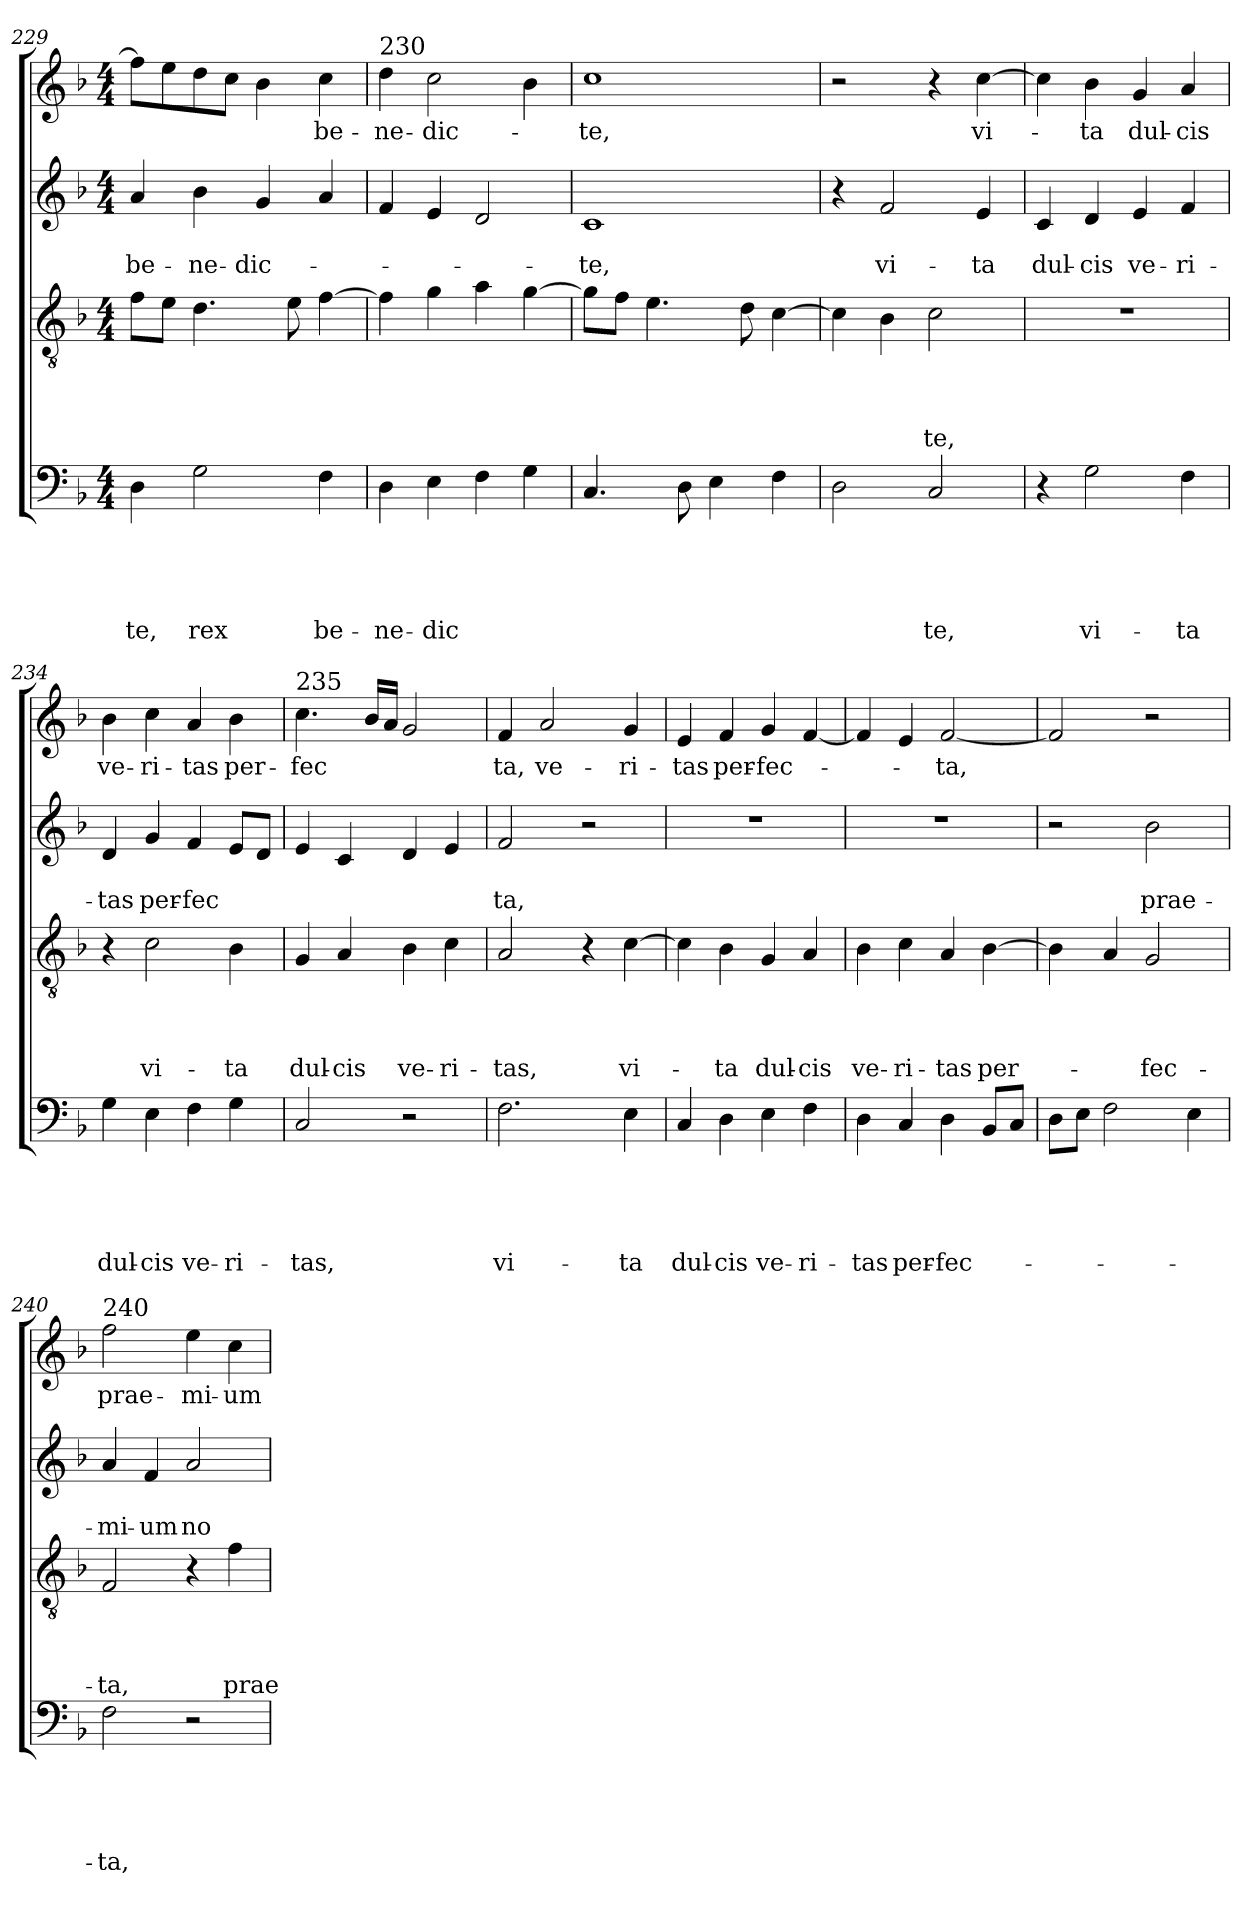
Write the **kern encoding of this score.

**kern	**text	**text	**text	**text	**text	**kern	**text	**text	**text	**text	**kern	**text	**text	**kern	**text
*part4	*part4	*part4	*part4	*part4	*part4	*part3	*part3	*part3	*part3	*part3	*part2	*part2	*part2	*part1	*part1
*staff4	*staff4	*staff4	*staff4	*staff4	*staff4	*staff3	*staff3	*staff3	*staff3	*staff3	*staff2	*staff2	*staff2	*staff1	*staff1
!!LO:LB:g=z
*clefF4	*	*	*	*	*	*clefGv2	*	*	*	*	*clefG2	*	*	*clefG2	*
*k[b-]	*	*	*	*	*	*k[b-]	*	*	*	*	*k[b-]	*	*	*k[b-]	*
*F:	*	*	*	*	*	*F:	*	*	*	*	*F:	*	*	*F:	*
*M4/4	*	*	*	*	*	*M4/4	*	*	*	*	*M4/4	*	*	*M4/4	*
=229	=229	=229	=229	=229	=229	=229	=229	=229	=229	=229	=229	=229	=229	=229	=229
!	!	!	!	!	!LO:LY:b	!	!	!	!	!	!	!	!LO:LY:b	!	!
4D\	.	.	.	.	-­te,	8f\L	.	.	.	.	4a/	.	be-	8ff\L]	.
.	.	.	.	.	.	8e\J	.	.	.	.	.	.	.	8ee\	.
!	!	!	!	!	!LO:LY:b	!	!	!	!	!	!	!	!LO:LY:b	!	!
2G\	.	.	.	.	rex	4.d\	.	.	.	.	4b-\	.	-ne-	8dd\	.
.	.	.	.	.	.	.	.	.	.	.	.	.	.	8cc\J	.
!	!	!	!	!	!	!	!	!	!	!	!	!	!LO:LY:b	!	!
.	.	.	.	.	.	.	.	.	.	.	4g/	.	-dic-	4b-\	.
.	.	.	.	.	.	8e\	.	.	.	.	.	.	.	.	.
!	!	!	!	!	!LO:LY:b	!	!	!	!	!	!	!	!	!	!LO:LY:b
4F\	.	.	.	.	be-	[4f\	.	.	.	.	4a/	.	.	4cc\	be-
=230	=230	=230	=230	=230	=230	=230	=230	=230	=230	=230	=230	=230	=230	=230	=230
!	!	!	!	!	!	!	!	!	!	!	!	!	!	!LO:TX:a:t=230	!
!	!	!	!	!	!LO:LY:b	!	!	!	!	!	!	!	!	!	!LO:LY:b
4D\	.	.	.	.	-ne-	4f\]	.	.	.	.	4f/	.	.	4dd\	-ne-
!	!	!	!	!	!LO:LY:b	!	!	!	!	!	!	!	!	!	!LO:LY:b
4E\	.	.	.	.	-dic	4g\	.	.	.	.	4e/	.	.	2cc\	-dic-
4F\	.	.	.	.	.	4a\	.	.	.	.	2d/	.	.	.	.
4G\	.	.	.	.	.	[4g\	.	.	.	.	.	.	.	4b-\	.
=231	=231	=231	=231	=231	=231	=231	=231	=231	=231	=231	=231	=231	=231	=231	=231
!	!	!	!	!	!	!	!	!	!	!	!	!	!LO:LY:b	!	!LO:LY:b
4.C/	.	.	.	.	.	8g\L]	.	.	.	.	1c	.	-te,	1cc	-te,
.	.	.	.	.	.	8f\J	.	.	.	.	.	.	.	.	.
.	.	.	.	.	.	4.e\	.	.	.	.	.	.	.	.	.
8D\	.	.	.	.	.	.	.	.	.	.	.	.	.	.	.
4E\	.	.	.	.	.	.	.	.	.	.	.	.	.	.	.
.	.	.	.	.	.	8d\	.	.	.	.	.	.	.	.	.
4F\	.	.	.	.	.	[4c\	.	.	.	.	.	.	.	.	.
=232	=232	=232	=232	=232	=232	=232	=232	=232	=232	=232	=232	=232	=232	=232	=232
2D\	.	.	.	.	.	4c\]	.	.	.	.	4r	.	.	2r	.
!	!	!	!	!	!	!	!	!	!	!	!	!	!LO:LY:b	!	!
.	.	.	.	.	.	4B-\	.	.	.	.	2f/	.	vi-	.	.
!	!	!	!	!	!LO:LY:b	!	!	!	!	!LO:LY:b	!	!	!	!	!
2C/	.	.	.	.	te,	2c\	.	.	.	te,	.	.	.	4r	.
!	!	!	!	!	!	!	!	!	!	!	!	!	!LO:LY:b	!	!LO:LY:b
.	.	.	.	.	.	.	.	.	.	.	4e/	.	-ta	[4cc\	vi-
=233	=233	=233	=233	=233	=233	=233	=233	=233	=233	=233	=233	=233	=233	=233	=233
!	!	!	!	!	!	!	!	!	!	!	!	!	!LO:LY:b	!	!
4r	.	.	.	.	.	1r	.	.	.	.	4c/	.	dul-	4cc\]	.
!	!	!	!	!	!LO:LY:b	!	!	!	!	!	!	!	!LO:LY:b	!	!LO:LY:b
2G\	.	.	.	.	vi-	.	.	.	.	.	4d/	.	-cis	4b-\	-ta
!	!	!	!	!	!	!	!	!	!	!	!	!	!LO:LY:b	!	!LO:LY:b
.	.	.	.	.	.	.	.	.	.	.	4e/	.	ve-	4g/	dul-
!	!	!	!	!	!LO:LY:b	!	!	!	!	!	!	!	!LO:LY:b	!	!LO:LY:b
4F\	.	.	.	.	-ta	.	.	.	.	.	4f/	.	-ri-	4a/	-cis
=234	=234	=234	=234	=234	=234	=234	=234	=234	=234	=234	=234	=234	=234	=234	=234
!	!	!	!	!	!LO:LY:b	!	!	!	!	!	!	!	!LO:LY:b	!	!LO:LY:b
4G\	.	.	.	.	dul-	4r	.	.	.	.	4d/	.	-tas	4b-\	ve-
!	!	!	!	!	!LO:LY:b	!	!	!	!	!LO:LY:b	!	!	!LO:LY:b	!	!LO:LY:b
4E\	.	.	.	.	-cis	2c\	.	.	.	vi-	4g/	.	per-	4cc\	-ri-
!	!	!	!	!	!LO:LY:b	!	!	!	!	!	!	!	!LO:LY:b	!	!LO:LY:b
4F\	.	.	.	.	ve-	.	.	.	.	.	4f/	.	-fec	4a/	-tas
!	!	!	!	!	!LO:LY:b	!	!	!	!	!LO:LY:b	!	!	!	!	!LO:LY:b
4G\	.	.	.	.	-ri-	4B-\	.	.	.	-ta	8e/L	.	.	4b-\	per-
.	.	.	.	.	.	.	.	.	.	.	8d/J	.	.	.	.
!!LO:LB:g=z
=235	=235	=235	=235	=235	=235	=235	=235	=235	=235	=235	=235	=235	=235	=235	=235
!	!	!	!	!	!	!	!	!	!	!	!	!	!	!LO:TX:a:t=235	!
!	!	!	!	!	!LO:LY:b	!	!	!	!	!LO:LY:b	!	!	!	!	!LO:LY:b
2C/	.	.	.	.	-­tas,	4G/	.	.	.	dul-	4e/	.	.	4.cc\	-­fec
!	!	!	!	!	!	!	!	!	!	!LO:LY:b	!	!	!	!	!
.	.	.	.	.	.	4A/	.	.	.	-cis	4c/	.	.	.	.
.	.	.	.	.	.	.	.	.	.	.	.	.	.	16b-/LL	.
.	.	.	.	.	.	.	.	.	.	.	.	.	.	16a/JJ	.
!	!	!	!	!	!	!	!	!	!	!LO:LY:b	!	!	!	!	!
2r	.	.	.	.	.	4B-\	.	.	.	ve-	4d/	.	.	2g/	.
!	!	!	!	!	!	!	!	!	!	!LO:LY:b	!	!	!	!	!
.	.	.	.	.	.	4c\	.	.	.	-ri-	4e/	.	.	.	.
=236	=236	=236	=236	=236	=236	=236	=236	=236	=236	=236	=236	=236	=236	=236	=236
!	!	!	!	!	!LO:LY:b	!	!	!	!	!LO:LY:b	!	!	!LO:LY:b	!	!LO:LY:b
2.F\	.	.	.	.	vi-	2A/	.	.	.	-tas,	2f/	.	ta,	4f/	ta,
!	!	!	!	!	!	!	!	!	!	!	!	!	!	!	!LO:LY:b
.	.	.	.	.	.	.	.	.	.	.	.	.	.	2a/	ve-
.	.	.	.	.	.	4r	.	.	.	.	2r	.	.	.	.
!	!	!	!	!	!LO:LY:b	!	!	!	!	!LO:LY:b	!	!	!	!	!LO:LY:b
4E\	.	.	.	.	-ta	[4c\	.	.	.	vi-	.	.	.	4g/	-ri-
=237	=237	=237	=237	=237	=237	=237	=237	=237	=237	=237	=237	=237	=237	=237	=237
!	!	!	!	!	!LO:LY:b	!	!	!	!	!	!	!	!	!	!LO:LY:b
4C/	.	.	.	.	dul-	4c\]	.	.	.	.	1r	.	.	4e/	-tas
!	!	!	!	!	!LO:LY:b	!	!	!	!	!LO:LY:b	!	!	!	!	!LO:LY:b
4D\	.	.	.	.	-cis	4B-\	.	.	.	-ta	.	.	.	4f/	per-
!	!	!	!	!	!LO:LY:b	!	!	!	!	!LO:LY:b	!	!	!	!	!LO:LY:b
4E\	.	.	.	.	ve-	4G/	.	.	.	dul-	.	.	.	4g/	-fec-
!	!	!	!	!	!LO:LY:b	!	!	!	!	!LO:LY:b	!	!	!	!	!
4F\	.	.	.	.	-ri-	4A/	.	.	.	-cis	.	.	.	[4f/	.
=238	=238	=238	=238	=238	=238	=238	=238	=238	=238	=238	=238	=238	=238	=238	=238
!	!	!	!	!	!LO:LY:b	!	!	!	!	!LO:LY:b	!	!	!	!	!
4D\	.	.	.	.	-tas	4B-\	.	.	.	ve-	1r	.	.	4f/]	.
!	!	!	!	!	!LO:LY:b	!	!	!	!	!LO:LY:b	!	!	!	!	!
4C/	.	.	.	.	per-	4c\	.	.	.	-ri-	.	.	.	4e/	.
!	!	!	!	!	!LO:LY:b	!	!	!	!	!LO:LY:b	!	!	!	!	!LO:LY:b
4D\	.	.	.	.	-fec-	4A/	.	.	.	-tas	.	.	.	[2f/	-ta,
!	!	!	!	!	!	!	!	!	!	!LO:LY:b	!	!	!	!	!
8BB-/L	.	.	.	.	.	[4B-\	.	.	.	per-	.	.	.	.	.
8C/J	.	.	.	.	.	.	.	.	.	.	.	.	.	.	.
=239	=239	=239	=239	=239	=239	=239	=239	=239	=239	=239	=239	=239	=239	=239	=239
8D\L	.	.	.	.	.	4B-\]	.	.	.	.	2r	.	.	2f/]	.
8E\J	.	.	.	.	.	.	.	.	.	.	.	.	.	.	.
2F\	.	.	.	.	.	4A/	.	.	.	.	.	.	.	.	.
!	!	!	!	!	!	!	!	!	!	!LO:LY:b	!	!	!LO:LY:b	!	!
.	.	.	.	.	.	2G/	.	.	.	-fec-	2b-\	.	prae-	2r	.
4E\	.	.	.	.	.	.	.	.	.	.	.	.	.	.	.
=240	=240	=240	=240	=240	=240	=240	=240	=240	=240	=240	=240	=240	=240	=240	=240
!	!	!	!	!	!	!	!	!	!	!	!	!	!	!LO:TX:a:t=240	!
!	!	!	!	!	!LO:LY:b	!	!	!	!	!LO:LY:b	!	!	!LO:LY:b	!	!LO:LY:b
2F\	.	.	.	.	-ta,	2F/	.	.	.	-ta,	4a/	.	-mi-	2ff\	prae-
!	!	!	!	!	!	!	!	!	!	!	!	!	!LO:LY:b	!	!
.	.	.	.	.	.	.	.	.	.	.	4f/	.	-um	.	.
!	!	!	!	!	!	!	!	!	!	!	!	!	!LO:LY:b	!	!LO:LY:b
2r	.	.	.	.	.	4r	.	.	.	.	2a/	.	no-	4ee\	-mi-
!	!	!	!	!	!	!	!	!	!	!LO:LY:b	!	!	!	!	!LO:LY:b
.	.	.	.	.	.	4f\	.	.	.	prae-	.	.	.	4cc\	-um
=	=	=	=	=	=	=	=	=	=	=	=	=	=	=	=
*-	*-	*-	*-	*-	*-	*-	*-	*-	*-	*-	*-	*-	*-	*-	*-
